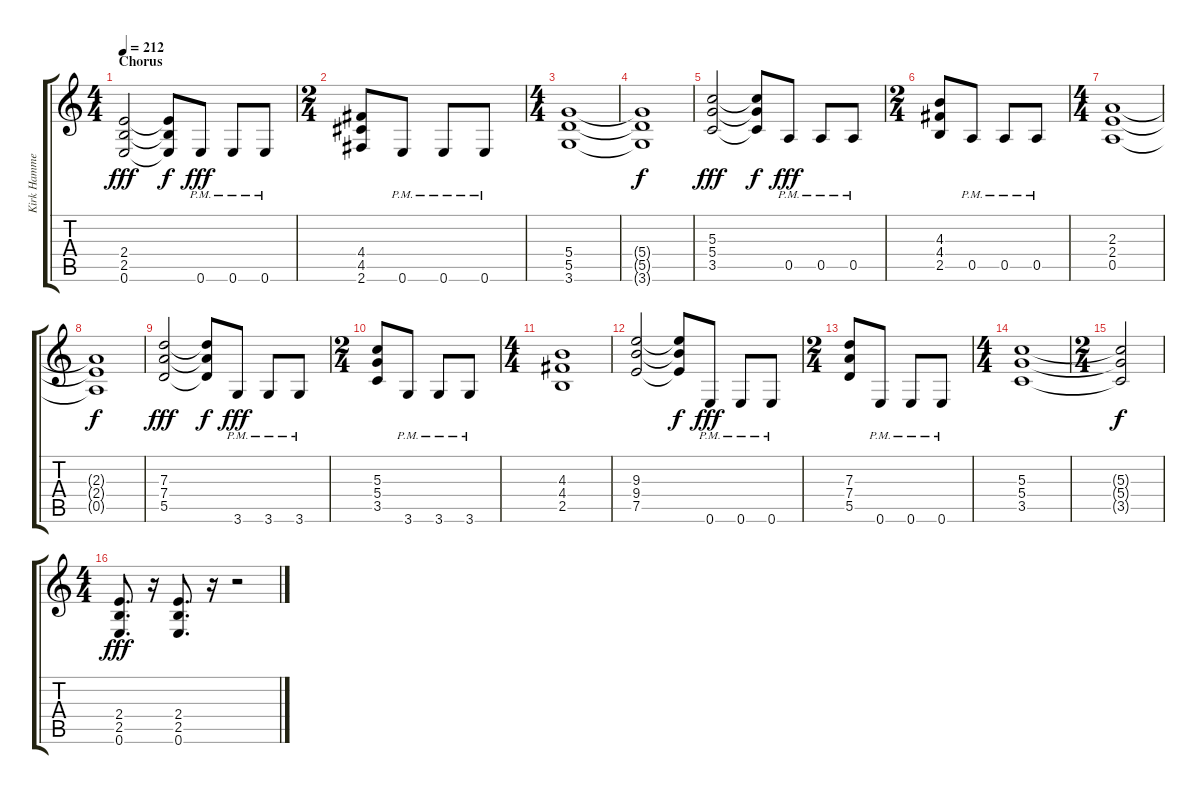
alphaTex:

\track ("Kirk Hammett" "Kirk Hamme") {instrument distortionguitar}
\staff {score tabs}
\tuning (E4 B3 G3 D3 A2 E2) {hide}
\ts (4 4)
\section ("" "Chorus")
\tempo 212
\clef g2
\ks c
(2.4 2.5 0.6).2{dy fff} (2.4{t} 2.5{t} 0.6{t}).8{dy f} 0.6{pm}.8{dy fff} 0.6{pm}.8 0.6{pm}.8 |
\ts (2 4)
(4.4 4.5 2.6).8 0.6{pm}.8 0.6{pm}.8 0.6{pm}.8 |
\ts (4 4)
(5.4 5.5 3.6).1 |
(5.4{t} 5.5{t} 3.6{t}).1{dy f} |
(5.3 5.4 3.5).2{dy fff} (5.3{t} 5.4{t} 3.5{t}).8{dy f} 0.5{pm}.8{dy fff} 0.5{pm}.8 0.5{pm}.8 |
\ts (2 4)
(4.3 4.4 2.5).8 0.5{pm}.8 0.5{pm}.8 0.5{pm}.8 |
\ts (4 4)
(2.3 2.4 0.5).1 |
(2.3{t} 2.4{t} 0.5{t}).1{dy f} |
(7.3 7.4 5.5).2{dy fff} (7.3{t} 7.4{t} 5.5{t}).8{dy f} 3.6{pm}.8{dy fff} 3.6{pm}.8 3.6{pm}.8 |
\ts (2 4)
(5.3 5.4 3.5).8 3.6{pm}.8 3.6{pm}.8 3.6{pm}.8 |
\ts (4 4)
(4.3 4.4 2.5).1 |
(9.3 9.4 7.5).2 (9.3{t} 9.4{t} 7.5{t}).8{dy f} 0.6{pm}.8{dy fff} 0.6{pm}.8 0.6{pm}.8 |
\ts (2 4)
(7.3 7.4 5.5).8 0.6{pm}.8 0.6{pm}.8 0.6{pm}.8 |
\ts (4 4)
(5.3 5.4 3.5).1 |
\ts (2 4)
(5.3{t} 5.4{t} 3.5{t}).2{dy f} |
\ts (4 4)
(2.4 2.5 0.6).8{d dy fff} r.16 (2.4 2.5 0.6).8{d} r.16 r.2
